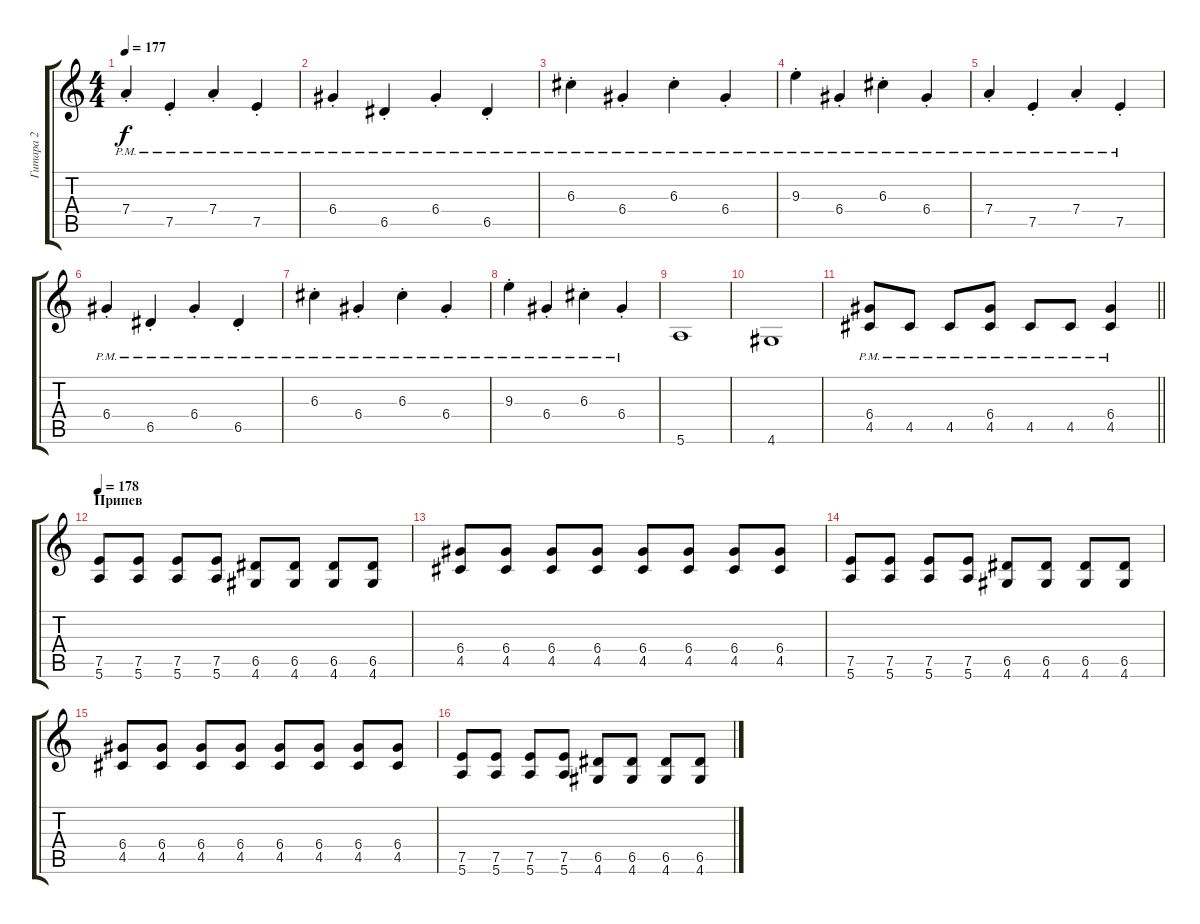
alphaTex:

\track ("Гитара 2" "Гитара 2") {instrument overdrivenguitar}
\staff {score tabs}
\tuning (E4 B3 G3 D3 A2 E2) {hide}
\ts (4 4)
\tempo 177
\clef g2
\ks c
7.4{pm st}.4{dy f} 7.5{pm st}.4 7.4{pm st}.4 7.5{pm st}.4 |
6.4{pm st}.4 6.5{pm st}.4 6.4{pm st}.4 6.5{pm st}.4 |
6.3{pm st}.4 6.4{pm st}.4 6.3{pm st}.4 6.4{pm st}.4 |
9.3{pm st}.4 6.4{pm st}.4 6.3{pm st}.4 6.4{pm st}.4 |
7.4{pm st}.4 7.5{pm st}.4 7.4{pm st}.4 7.5{pm st}.4 |
6.4{pm st}.4 6.5{pm st}.4 6.4{pm st}.4 6.5{pm st}.4 |
6.3{pm st}.4 6.4{pm st}.4 6.3{pm st}.4 6.4{pm st}.4 |
9.3{pm st}.4 6.4{pm st}.4 6.3{pm st}.4 6.4{pm st}.4 |
5.6.1 |
4.6.1 |
\barLineRight lightlight
(6.4{pm} 4.5{pm}).8 4.5{pm}.8 4.5{pm}.8 (6.4{pm} 4.5{pm}).8 4.5{pm}.8 4.5{pm}.8 (6.4{pm} 4.5{pm}).4 |
\section ("" "Припев")
\tempo 178
(7.5 5.6).8 (7.5 5.6).8 (7.5 5.6).8 (7.5 5.6).8 (6.5 4.6).8 (6.5 4.6).8 (6.5 4.6).8 (6.5 4.6).8 |
(6.4 4.5).8 (6.4 4.5).8 (6.4 4.5).8 (6.4 4.5).8 (6.4 4.5).8 (6.4 4.5).8 (6.4 4.5).8 (6.4 4.5).8 |
(7.5 5.6).8 (7.5 5.6).8 (7.5 5.6).8 (7.5 5.6).8 (6.5 4.6).8 (6.5 4.6).8 (6.5 4.6).8 (6.5 4.6).8 |
(6.4 4.5).8 (6.4 4.5).8 (6.4 4.5).8 (6.4 4.5).8 (6.4 4.5).8 (6.4 4.5).8 (6.4 4.5).8 (6.4 4.5).8 |
(7.5 5.6).8 (7.5 5.6).8 (7.5 5.6).8 (7.5 5.6).8 (6.5 4.6).8 (6.5 4.6).8 (6.5 4.6).8 (6.5 4.6).8
